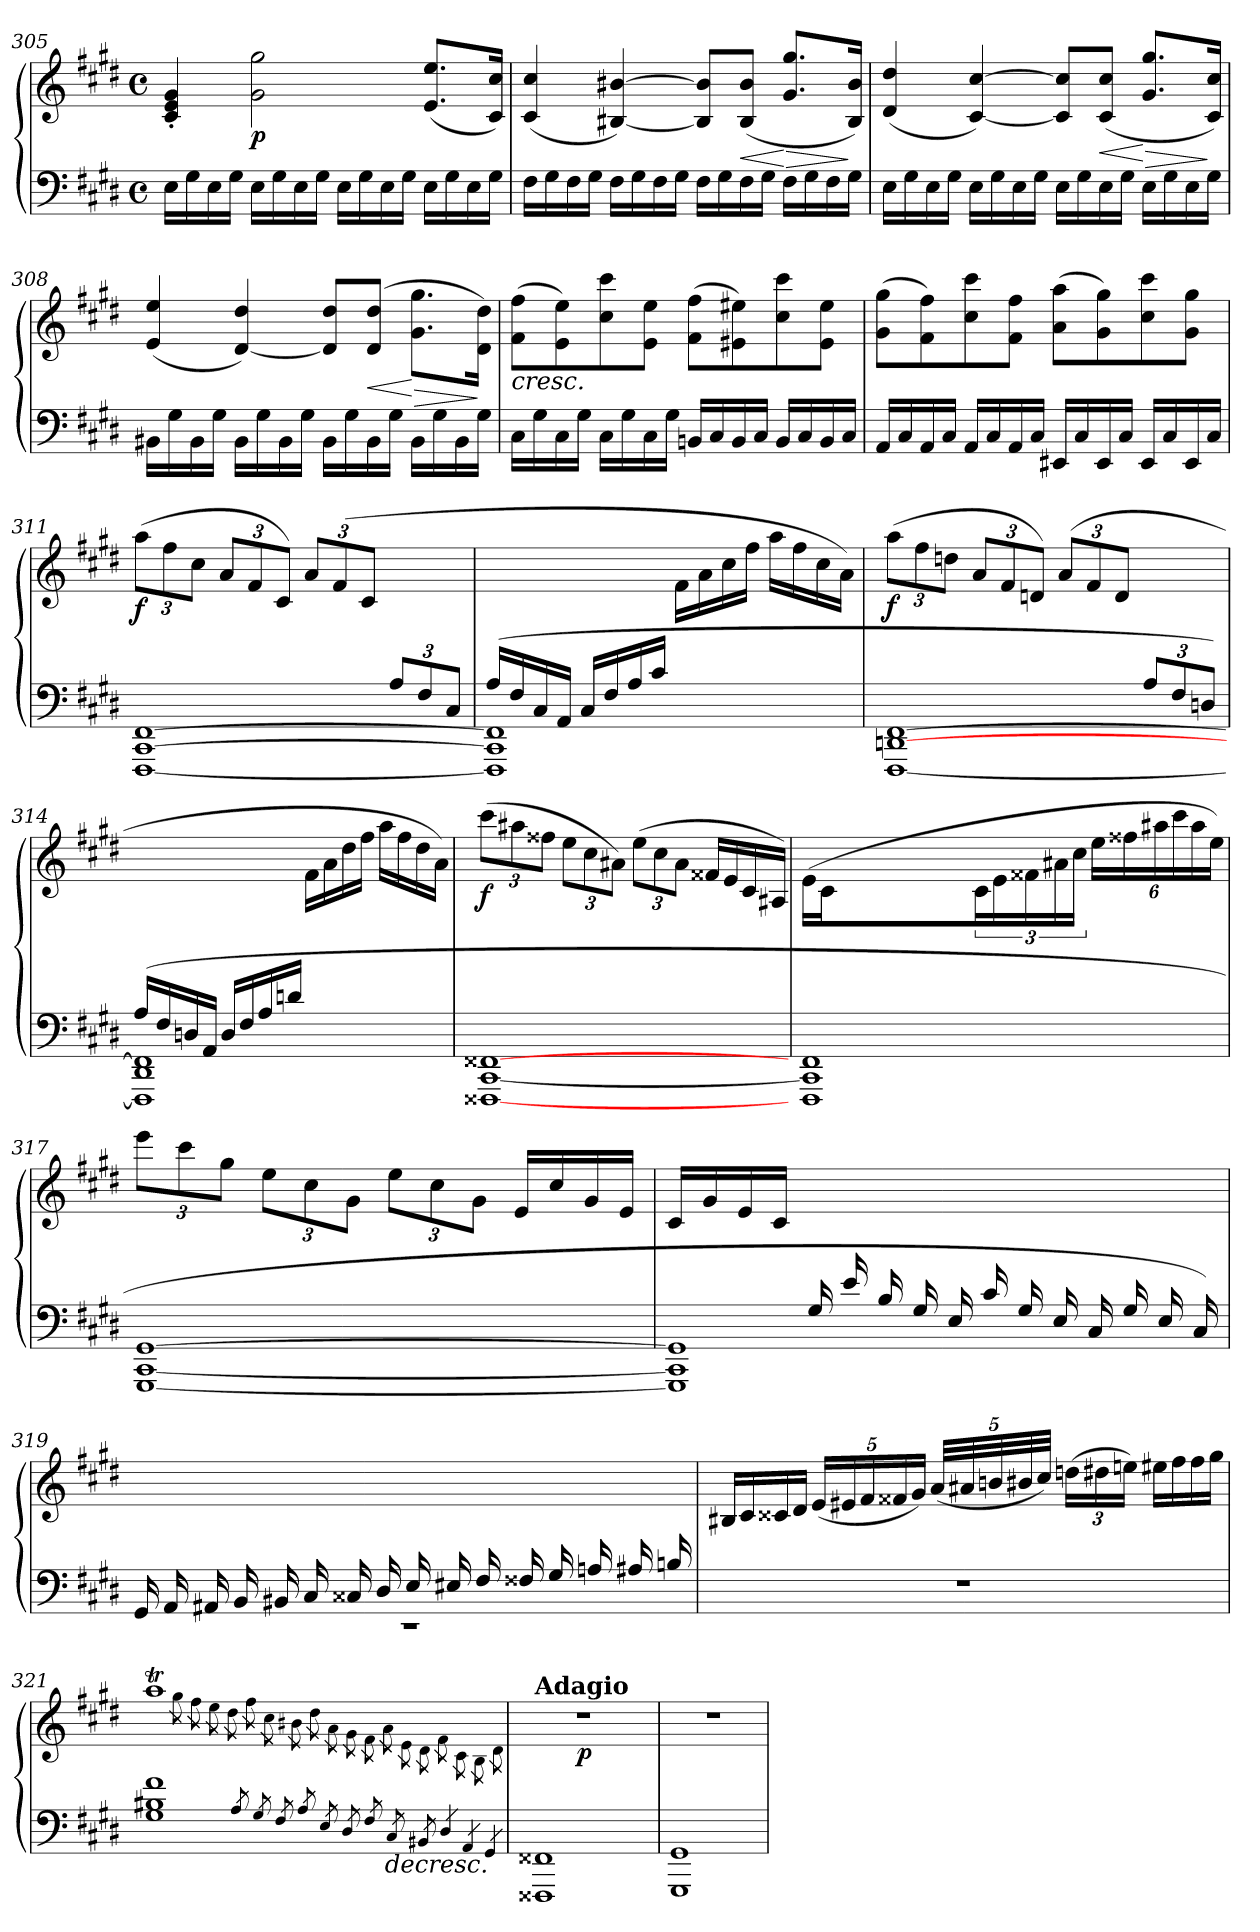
**kern	**kern	**dynam
*part1	*part1	*part1
*staff2	*staff1	*staff1/2
*clefF4	*clefG2	*
*k[f#c#g#d#]	*k[f#c#g#d#]	*
*E:	*E:	*
*M4/4	*M4/4	*
*met(c)	*met(c)	*
=305	=305	=305
16E\LL	4c#/'< 4e/'< 4g#/'<	.
16G#\	.	.
16E\	.	.
16G#\JJ	.	.
!	!	!LO:DY:b
16E\LL	2g#\ 2gg#\	p
16G#\	.	.
16E\	.	.
16G#\JJ	.	.
16E\LL	.	.
16G#\	.	.
16E\	.	.
16G#\JJ	.	.
16E\LL	(<8.e/ 8.ee/L	.
16G#\	.	.
16E\	.	.
16G#\JJ	16c#/ 16cc#/Jk)	.
=306	=306	=306
16F#\LL	(<4c#/ 4cc#/	.
16G#\	.	.
16F#\	.	.
16G#\JJ	.	.
16F#\LL	[4B#X/ [4b#X/)	.
16G#\	.	.
16F#\	.	.
16G#\JJ	.	.
16F#\LL	8B#/] 8b#/]L	.
16G#\	.	.
!	!	!LO:HP:b
16F#\	(<8B#/ 8b#/J	<
16G#\JJ	.	.
!	!	!LO:HP:n=1:b
16F#\LL	8.g#/ 8.gg#/L	[ >
16G#\	.	.
16F#\	.	.
16G#\JJ	16B#/ 16b#/Jk)	]
=307	=307	=307
16E\LL	(<4d#/ 4dd#/	.
16G#\	.	.
16E\	.	.
16G#\JJ	.	.
16E\LL	[4c#/ [4cc#/)	.
16G#\	.	.
16E\	.	.
16G#\JJ	.	.
16E\LL	8c#/] 8cc#/]L	.
16G#\	.	.
!	!	!LO:HP:b
16E\	(<8c#/ 8cc#/J	<
16G#\JJ	.	.
!	!	!LO:HP:n=1:b
16E\LL	8.g#/ 8.gg#/L	[ >
16G#\	.	.
16E\	.	.
16G#\JJ	16c#/ 16cc#/Jk)	]
!!LO:LB:g=z
=308	=308	=308
16BB#X\LL	(<4e/ 4ee/	.
16G#\	.	.
16BB#\	.	.
16G#\JJ	.	.
16BB#\LL	[4d#/ 4dd#/)	.
16G#\	.	.
16BB#\	.	.
16G#\JJ	.	.
16BB#\LL	8d#/] 8dd#/L	.
16G#\	.	.
!	!	!LO:HP:b
16BB#\	(8d#/ 8dd#/J	<
16G#\JJ	.	.
!	!	!LO:HP:n=1:b
16BB#\LL	8.g#\ 8.gg#\L	[ >
16G#\	.	.
16BB#\	.	.
16G#\JJ	16d#\ 16dd#\Jk)	]
=309	=309	=309
!	!LO:TX:b:i:t=cresc.	!
16C#\LL	(>8f#\ 8ff#\L	.
16G#\	.	.
16C#\	8e\ 8ee\)	.
16G#\JJ	.	.
16C#\LL	8cc#\ 8ccc#\	.
16G#\	.	.
16C#\	8e\ 8ee\J	.
16G#\JJ	.	.
16BBn/LL	(>8f#\ 8ff#\L	.
16C#/	.	.
16BB/	8e#X\ 8ee#X\)	.
16C#/JJ	.	.
16BB/LL	8cc#\ 8ccc#\	.
16C#/	.	.
16BB/	8e#\ 8ee#\J	.
16C#/JJ	.	.
=310	=310	=310
16AA/LL	(>8g#\ 8gg#\L	.
16C#/	.	.
16AA/	8f#\ 8ff#\)	.
16C#/JJ	.	.
16AA/LL	8cc#\ 8ccc#\	.
16C#/	.	.
16AA/	8f#\ 8ff#\J	.
16C#/JJ	.	.
16EE#X/LL	(>8a\ 8aa\L	.
16C#/	.	.
16EE#/	8g#\ 8gg#\)	.
16C#/JJ	.	.
16EE#/LL	8cc#\ 8ccc#\	.
16C#/	.	.
16EE#/	8g#\ 8gg#\J	.
16C#/JJ	.	.
=311	=311	=311
*^	*	*
!	!	!	!LO:DY:b
2.ryy	[1FFF# [1CC# [1FF#	(>12aa\L	f
.	.	12ff#\	.
.	.	12cc#\J	.
.	.	12a/L	.
.	.	12f#/	.
.	.	12c#/J)	.
.	.	12a/L	.
.	.	(>12f#/	.
.	.	12c#/J	.
12A/L	.	4ryy	.
12F#/	.	.	.
12C#/J)	.	.	.
!!LO:LB:g=z
=312	=312	=312	=312
(>16A/LL	1FFF#] 1CC#] 1FF#]	2ryy	.
16F#/	.	.	.
16C#/	.	.	.
16AA/JJ	.	.	.
16C#/LL	.	.	.
16F#/	.	.	.
16A/	.	.	.
16c#/JJ	.	.	.
2ryy	.	16f#\LL	.
.	.	16a\	.
.	.	16cc#\	.
.	.	16ff#\JJ	.
.	.	16aa\LL	.
.	.	16ff#\	.
.	.	16cc#\	.
.	.	16a\JJ)	.
=313	=313	=313	=313
!	!	!	!LO:DY:b
2.ryy	[1FFF# [1DDn [1FF#	(>12aa\L	f
.	.	12ff#\	.
.	.	12ddn\J	.
.	.	12a/L	.
.	.	12f#/	.
.	.	12dn/J)	.
.	.	(>12a/L	.
.	.	12f#/	.
.	.	12d/J	.
12A/L	.	4ryy	.
12F#/	.	.	.
12Dn/J)	.	.	.
=314	=314	=314	=314
(>16A/LL	1FFF#] 1DD# 1FF#]	2ryy	.
16F#/	.	.	.
16Dn/	.	.	.
16AA/JJ	.	.	.
16D/LL	.	.	.
16F#/	.	.	.
16A/	.	.	.
16dn/JJ	.	.	.
2ryy	.	16f#\LL	.
.	.	16a\	.
.	.	16dd#\	.
.	.	16ff#\JJ	.
.	.	16aa\LL	.
.	.	16ff#\	.
.	.	16dd#\	.
.	.	16a\JJ)	.
*v	*v	*	*
!!LO:LB:g=z
=315	=315	=315
!	!	!LO:DY:b
[1FFF##X [1CC# [1FF##X	(>12ccc#\L	f
.	12aa#X\	.
.	12ff##X\J	.
.	12ee\L	.
.	12cc#\	.
.	12a#X\J)	.
.	(>12ee\L	.
.	12cc#\	.
.	12a#\J	.
.	16f##X/LL	.
.	16e/	.
.	16c#/	.
.	16A#X/JJ)	.
=316	=316	=316
*^	*	*
8ryy	1FFF# 1CC#] 1FF#	(>16e/LL	.
.	.	16c#/	.
16A#X/	.	12%5ryy	.
16F##X/JJ	.	.	.
16E/LL	.	.	.
16C#/	.	.	.
16E/	.	.	.
16F##/JJ	.	.	.
24A#/LL	.	.	.
24%11ryy	.	24c#\	.
.	.	24e\	.
.	.	24f##X\	.
.	.	24a#X\	.
.	.	24cc#\JJ	.
.	.	24ee\LL	.
.	.	24ff##X\	.
.	.	24aa#X\	.
.	.	24ccc#\	.
.	.	24aa#\	.
.	.	24ee\JJ)	.
*v	*v	*	*
=317	=317	=317
[1GGG# [1CC# [1GG#	(>12eee\L	.
.	12ccc#\	.
.	12gg#\J	.
.	12ee\L	.
.	12cc#\	.
.	12g#\J	.
.	12ee\L	.
.	12cc#\	.
.	12g#\J	.
.	16e/LL	.
.	16cc#/	.
.	16g#/	.
.	16e/JJ	.
!!LO:PB:g=z
=318	=318	=318
*^	*	*
4ryy	1GGG#] 1CC#] 1GG#]	16c#/LL	.
.	.	16g#/	.
.	.	16e/	.
.	.	16c#/JJ	.
16G#/LL	.	2.ryy	.
16e/	.	.	.
16B/	.	.	.
16G#/JJ	.	.	.
16E/LL	.	.	.
16c#/	.	.	.
16G#/	.	.	.
16E/JJ	.	.	.
16C#/LL	.	.	.
16G#/	.	.	.
16E/	.	.	.
16C#/JJ)	.	.	.
=319	=319	=319	=319
16GG#/LL	1rEE	1ryy	.
16AA/	.	.	.
16AA#X/	.	.	.
16BB/JJ	.	.	.
16BB#X/LL	.	.	.
16C#/	.	.	.
16C##X/	.	.	.
16D#/JJ	.	.	.
16E/LL	.	.	.
16E#X/	.	.	.
16F#/	.	.	.
16F##X/JJ	.	.	.
16G#/LL	.	.	.
16An/	.	.	.
16A#X/	.	.	.
16Bn/JJ	.	.	.
*v	*v	*	*
=320	=320	=320
1r	16B#X/LL	.
.	16c#/	.
.	16c##X/	.
.	16d#/JJ	.
.	(<20e/LL	.
.	20e#X/	.
.	20f#/	.
.	20f##X/	.
.	20g#/JJ)	.
.	(<40a/LL	.
.	40a#X/	.
.	40bn/	.
.	40b#X/	.
.	40cc#/JJ)	.
.	(>24ddn\LL	.
.	24dd#X\	.
.	24een\JJ)	.
.	16ee#X\LL	.
.	16ff#\	.
.	16ff#\	.
.	16gg#\JJ	.
!!LO:LB:g=z
=321	=321	=321
*^	*	*
*	*^	*	*
1ryy	1G# 1B#X 1f#	2.ryy	1aaT	.
!	!	!LO:TX:b:i:t=decresc.	!	!
.	.	4ryy	.	.
.	.	.	8qgg#\L	.
.	.	.	8qff#\	.
.	.	.	8qee\	.
.	.	.	8qdd#\	.
.	.	.	8qff#\	.
.	.	.	8qcc#\	.
8qA/	.	.	8qb#X\	.
8qG#/	.	.	8qdd#\	.
8qF#/	.	.	8qa\	.
8qA/	.	.	8qg#\	.
8qE/	.	.	8qf#\	.
8qD#/	.	.	8qa\	.
8qF#/	.	.	8qe\	.
8qC#/	.	.	8qd#\	.
8qBB#X/J	.	.	8qf#\	.
4qD#/	.	.	8qc#\	.
4qAA/	.	.	8qB\	.
4qGG#/	.	.	8qd#\	.
=322	=322	=322	=322	=322
*	*	*	*^	*
!	!	!	!LO:TX:a:B:t=Adagio	!	!
*v	*v	*v	*	*	*
1FFF##X 1FF##X	1r	4ryy	.
!	!	!	!LO:DY:b
.	.	2.ryy	p
*	*v	*v	*
=323	=323	=323
1GGG# 1GG#	1r	.
=	=	=
*-	*-	*-
